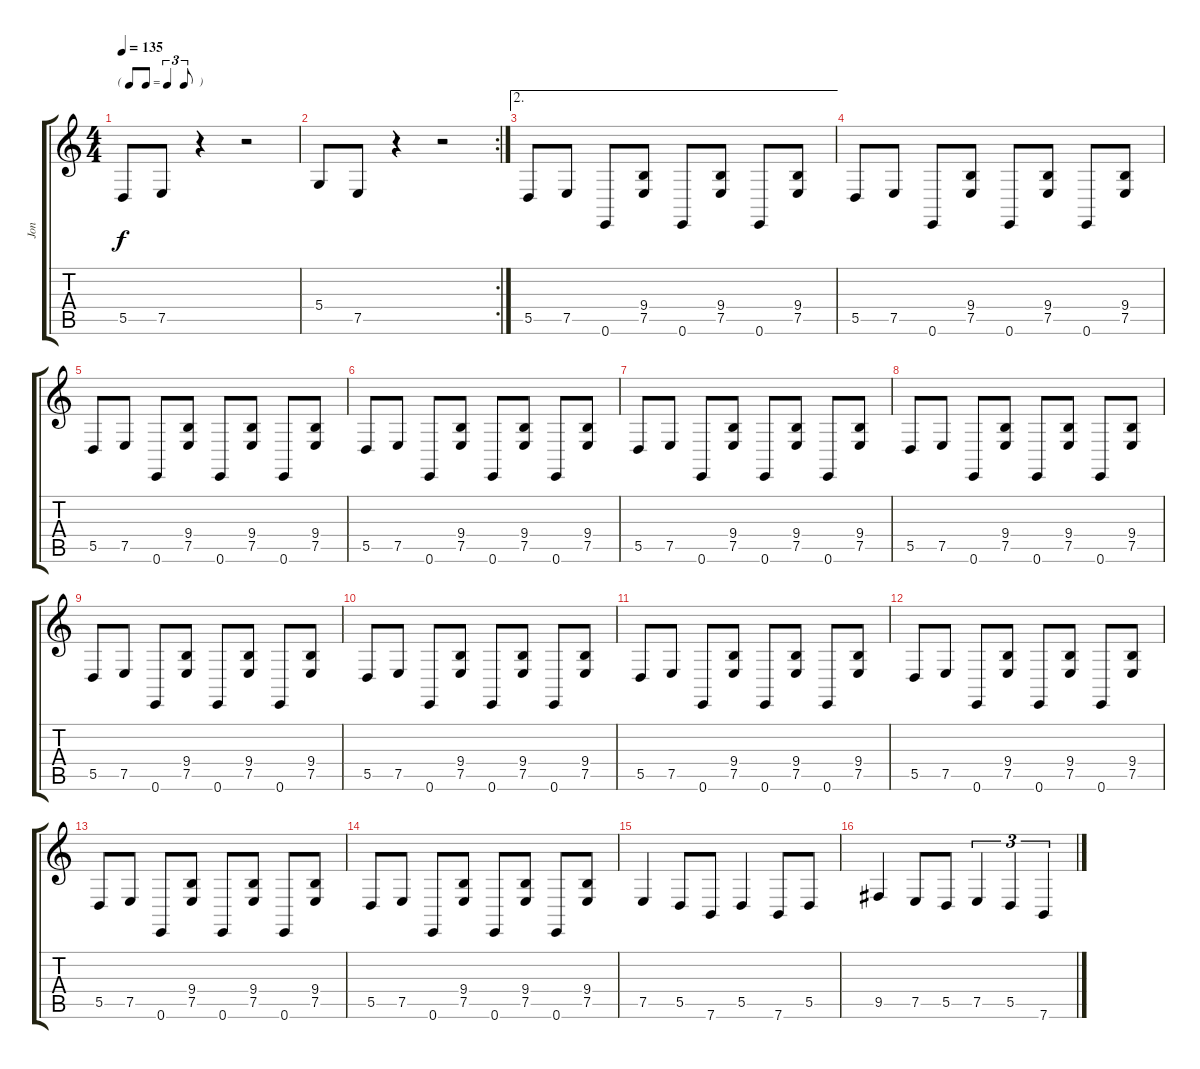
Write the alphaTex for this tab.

\track ("Jon" "Jon") {instrument drawbarorgan}
\staff {score tabs}
\tuning (E4 B3 G3 D3 A2 E2) {hide}
\ts (4 4)
\tf triplet8th
\tempo 135
\clef g2
\ks c
5.5.8{dy f} 7.5.8 r.4 r.2 |
\rc 2
5.4.8 7.5.8 r.4 r.2 |
\ae 2
5.5.8 7.5.8 0.6.8 (9.4 7.5).8 0.6.8 (9.4 7.5).8 0.6.8 (9.4 7.5).8 |
5.5.8 7.5.8 0.6.8 (9.4 7.5).8 0.6.8 (9.4 7.5).8 0.6.8 (9.4 7.5).8 |
5.5.8 7.5.8 0.6.8 (9.4 7.5).8 0.6.8 (9.4 7.5).8 0.6.8 (9.4 7.5).8 |
5.5.8 7.5.8 0.6.8 (9.4 7.5).8 0.6.8 (9.4 7.5).8 0.6.8 (9.4 7.5).8 |
5.5.8 7.5.8 0.6.8 (9.4 7.5).8 0.6.8 (9.4 7.5).8 0.6.8 (9.4 7.5).8 |
5.5.8 7.5.8 0.6.8 (9.4 7.5).8 0.6.8 (9.4 7.5).8 0.6.8 (9.4 7.5).8 |
5.5.8 7.5.8 0.6.8 (9.4 7.5).8 0.6.8 (9.4 7.5).8 0.6.8 (9.4 7.5).8 |
5.5.8 7.5.8 0.6.8 (9.4 7.5).8 0.6.8 (9.4 7.5).8 0.6.8 (9.4 7.5).8 |
5.5.8 7.5.8 0.6.8 (9.4 7.5).8 0.6.8 (9.4 7.5).8 0.6.8 (9.4 7.5).8 |
5.5.8 7.5.8 0.6.8 (9.4 7.5).8 0.6.8 (9.4 7.5).8 0.6.8 (9.4 7.5).8 |
5.5.8 7.5.8 0.6.8 (9.4 7.5).8 0.6.8 (9.4 7.5).8 0.6.8 (9.4 7.5).8 |
5.5.8 7.5.8 0.6.8 (9.4 7.5).8 0.6.8 (9.4 7.5).8 0.6.8 (9.4 7.5).8 |
7.5.4 5.5.8 7.6.8 5.5.4 7.6.8 5.5.8 |
9.5.4 7.5.8 5.5.8 7.5.4{tu (3 2)} 5.5.4{tu (3 2)} 7.6.4{tu (3 2)}
